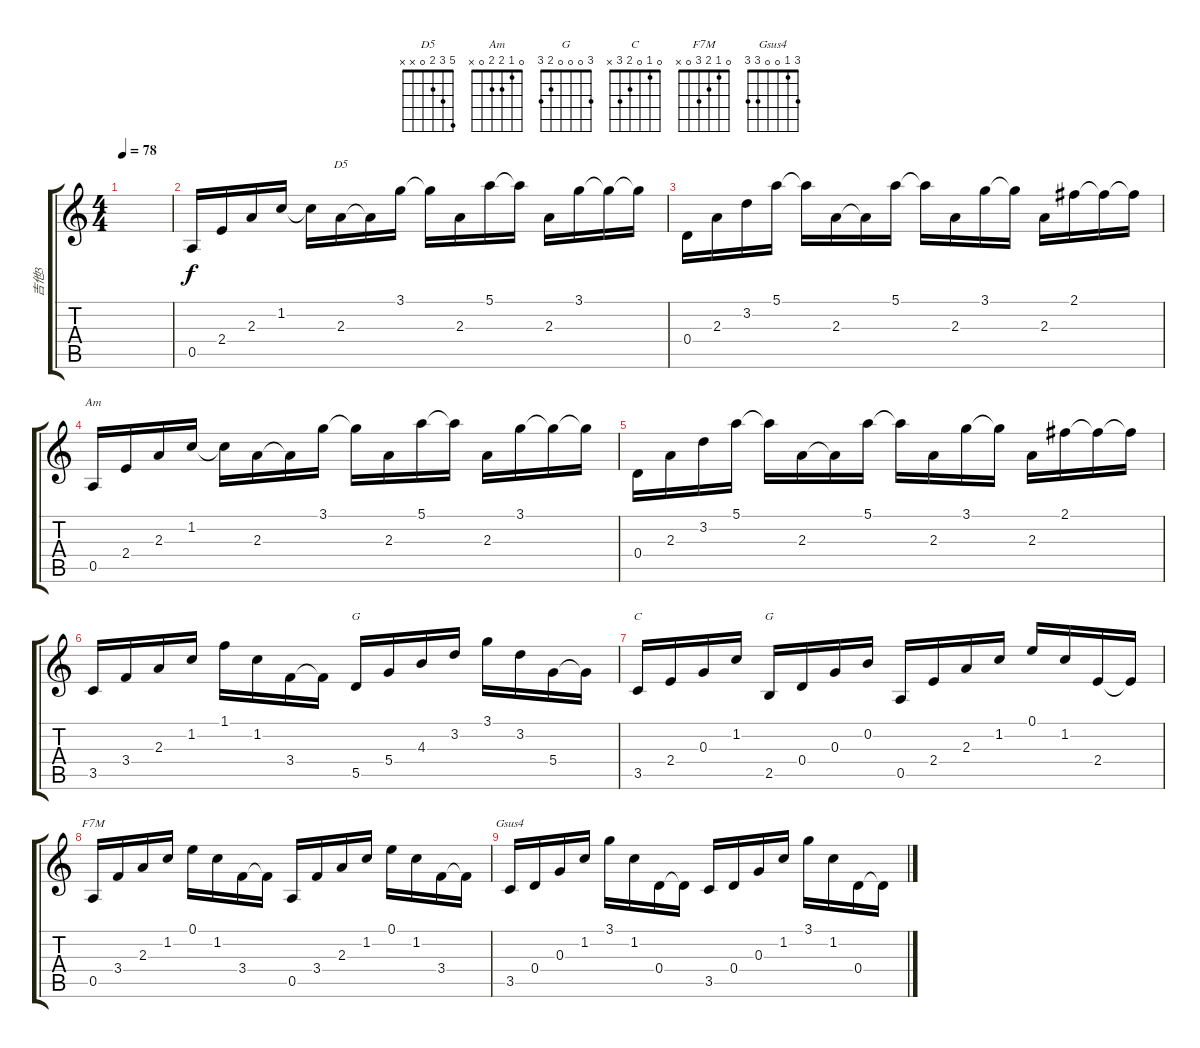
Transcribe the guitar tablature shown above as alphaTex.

\track ("吉他3" "吉他3") {instrument electricguitarclean}
\staff {score tabs}
\tuning (E4 B3 G3 D3 A2 E2) {hide}
\chord ("D5" 5 3 2 0 x x)
\chord ("Am" 0 1 2 2 0 x)
\chord ("G" 3 3 4 5 5 3) {barre 3}
\chord ("C" 0 1 0 2 3 x)
\chord ("G" 3 0 0 0 2 3)
\chord ("F7M" 0 1 2 3 0 x)
\chord ("Gsus4" 3 1 0 0 3 3)
\ts (4 4)
\tempo 78
\clef g2
\ks c
|
0.5.16{volume 14} 2.4.16 2.3.16 1.2.16 1.2{t}.16 2.3.16{ch "D5"} 2.3{t}.16 3.1.16 3.1{t}.16 2.3.16 5.1.16 5.1{t}.16 2.3.16 3.1.16 3.1{t}.16 3.1{t}.16 |
0.4.16 2.3.16 3.2.16 5.1.16 5.1{t}.16 2.3.16 2.3{t}.16 5.1.16 5.1{t}.16 2.3.16 3.1.16 3.1{t}.16 2.3.16 2.1.16 2.1{t}.16 2.1{t}.16 |
0.5.16{ch "Am"} 2.4.16 2.3.16 1.2.16 1.2{t}.16 2.3.16 2.3{t}.16 3.1.16 3.1{t}.16 2.3.16 5.1.16 5.1{t}.16 2.3.16 3.1.16 3.1{t}.16 3.1{t}.16 |
0.4.16 2.3.16 3.2.16 5.1.16 5.1{t}.16 2.3.16 2.3{t}.16 5.1.16 5.1{t}.16 2.3.16 3.1.16 3.1{t}.16 2.3.16 2.1.16 2.1{t}.16 2.1{t}.16 |
3.5.16 3.4.16 2.3.16 1.2.16 1.1.16 1.2.16 3.4.16 3.4{t}.16 5.5.16{ch "G"} 5.4.16 4.3.16 3.2.16 3.1.16 3.2.16 5.4.16 5.4{t}.16 |
3.5.16{ch "C"} 2.4.16 0.3.16 1.2.16 2.5.16{ch "G"} 0.4.16 0.3.16 0.2.16 0.5.16 2.4.16 2.3.16 1.2.16 0.1.16 1.2.16 2.4.16 2.4{t}.16 |
0.5.16{ch "F7M"} 3.4.16 2.3.16 1.2.16 0.1.16 1.2.16 3.4.16 3.4{t}.16 0.5.16 3.4.16 2.3.16 1.2.16 0.1.16 1.2.16 3.4.16 3.4{t}.16 |
3.5.16{ch "Gsus4"} 0.4.16 0.3.16 1.2.16 3.1.16 1.2.16 0.4.16 0.4{t}.16 3.5.16 0.4.16 0.3.16 1.2.16 3.1.16 1.2.16 0.4.16 0.4{t}.16
